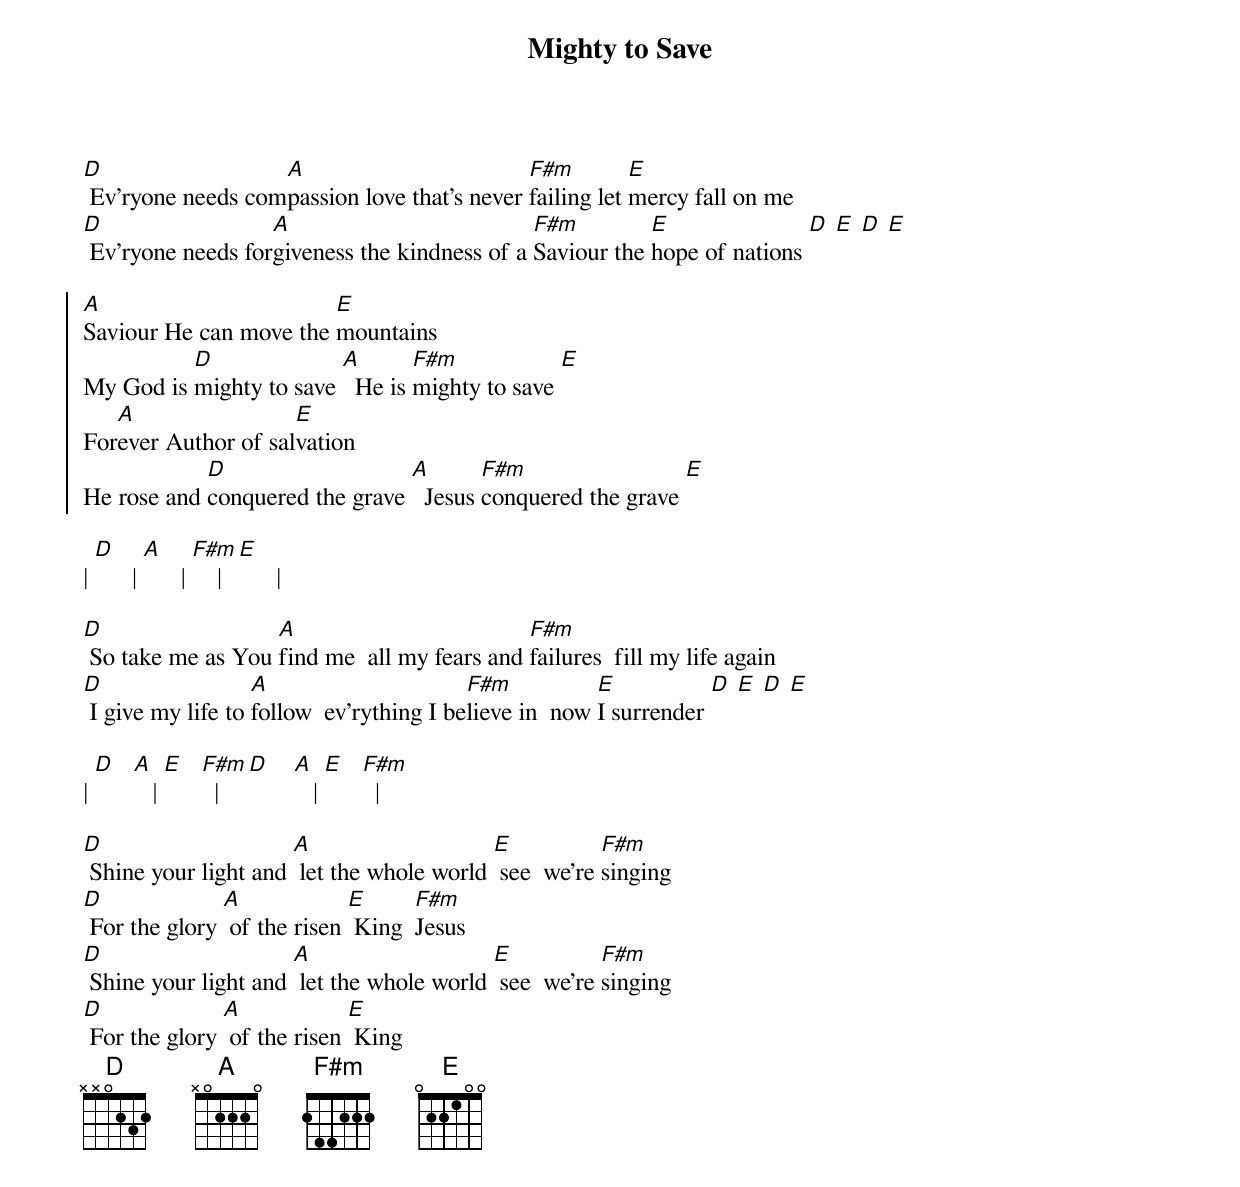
{title: Mighty to Save}
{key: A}
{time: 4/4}
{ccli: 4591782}
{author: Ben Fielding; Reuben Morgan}
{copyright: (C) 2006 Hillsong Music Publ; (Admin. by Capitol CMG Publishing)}

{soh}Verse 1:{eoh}
[D] Ev'ryone needs com[A]passion love that's never [F#m]failing let [E]mercy fall on me
[D] Ev'ryone needs for[A]giveness the kindness of a [F#m]Saviour the [E]hope of nations [D] [E] [D] [E]

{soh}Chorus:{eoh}
{start_of_chorus}
[A]Saviour He can move the [E]mountains
My God is [D]mighty to save [A]  He is [F#m]mighty to save [E]
For[A]ever Author of sal[E]vation
He rose and [D]conquered the grave [A]  Jesus [F#m]conquered the grave [E]
{end_of_chorus}

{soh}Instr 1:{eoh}
| [D]      | [A]      | [F#m]    | [E]      |

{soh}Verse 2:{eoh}
[D] So take me as You [A]find me  all my fears and [F#m]failures  fill my life again
[D] I give my life to [A]follow  ev'rything I be[F#m]lieve in  now [E]I surrender [D] [E] [D] [E]

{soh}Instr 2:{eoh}
| [D]   [A]   | [E]   [F#m]  | [D]    [A]   | [E]   [F#m]  |

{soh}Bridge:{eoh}
{start_of_bridge}
[D] Shine your light and [A] let the whole world [E] see  we're [F#m]singing
[D] For the glory [A] of the risen [E] King  [F#m]Jesus
[D] Shine your light and [A] let the whole world [E] see  we're [F#m]singing
[D] For the glory [A] of the risen [E] King
{end_of_bridge}
